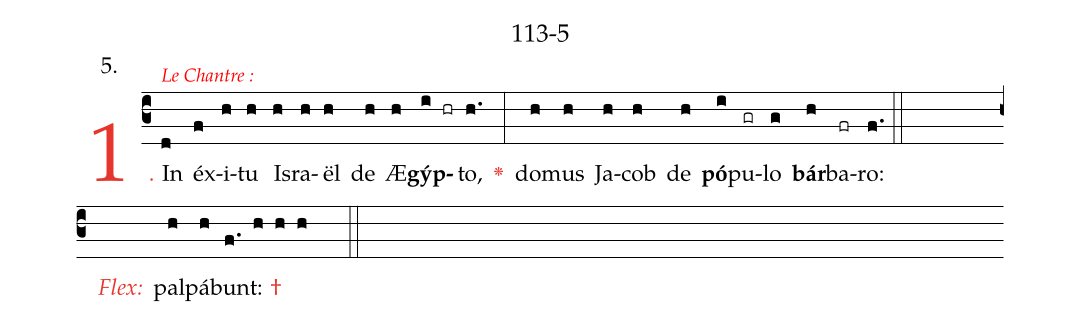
name: 113-5;
annotation: 5.;
%%
(c3)<c>1.</c> In<alt>{\footnotesize\textcolor{red}{Le Chantre :}}</alt>(d) éx(f)i(h)tu(h) Is(h)ra(h)ël(h) de(h) Æ(h)<b>gýp</b>(i hr)to,(h.) <c><v>\greheightstar</v></c>(:) do(h)mus(h) Ja(h)cob(h) de(h) <b>pó</b>(i)pu(gr)lo(g) <b>bár</b>(h)ba(fr)ro:(f.) (::) (Z)
()<c><i>Flex:</i></c>()  pal(h)pá(h)bunt: <c>†</c>(f. h h h  ::)

%E(h) u(h) o(i) u(g) a(h) e.(f.) (::)
